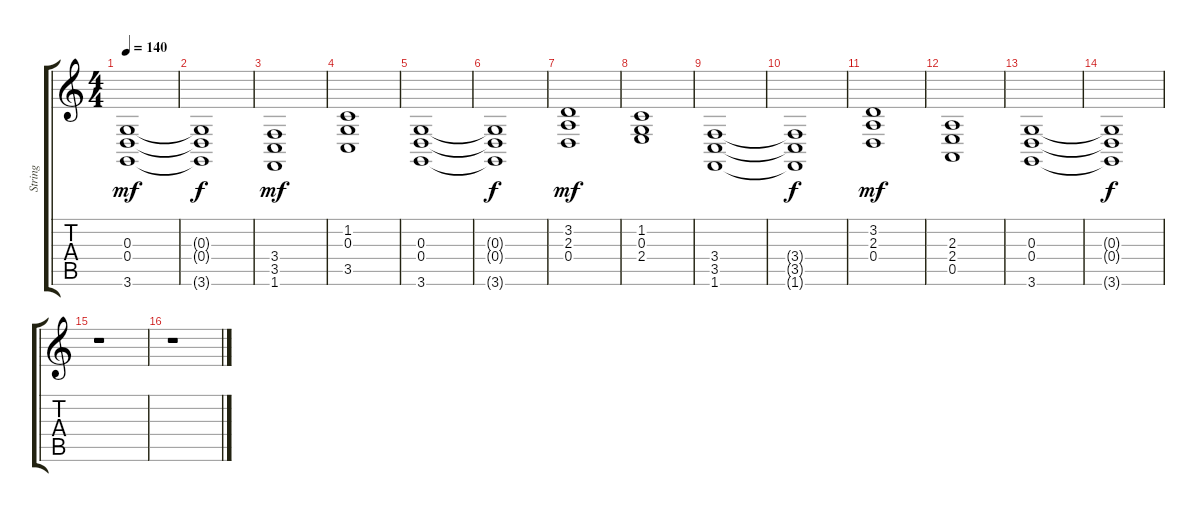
\track ("String" "String") {instrument stringensemble2}
\staff {score tabs}
\tuning (E4 B3 G3 D3 A2 E2) {hide}
\ts (4 4)
\tempo 140
\clef g2
\ks c
(0.3 0.4 3.6).1{dy mf} |
(0.3{t} 0.4{t} 3.6{t}).1{dy f} |
(3.4 3.5 1.6).1{dy mf} |
(1.2 0.3 3.5).1 |
(0.3 0.4 3.6).1 |
(0.3{t} 0.4{t} 3.6{t}).1{dy f} |
(3.2 2.3 0.4).1{dy mf} |
(1.2 0.3 2.4).1 |
(3.4 3.5 1.6).1 |
(3.4{t} 3.5{t} 1.6{t}).1{dy f} |
(3.2 2.3 0.4).1{dy mf} |
(2.3 2.4 0.5).1 |
(0.3 0.4 3.6).1 |
(0.3{t} 0.4{t} 3.6{t}).1{dy f} |
r.1 |
r.1
